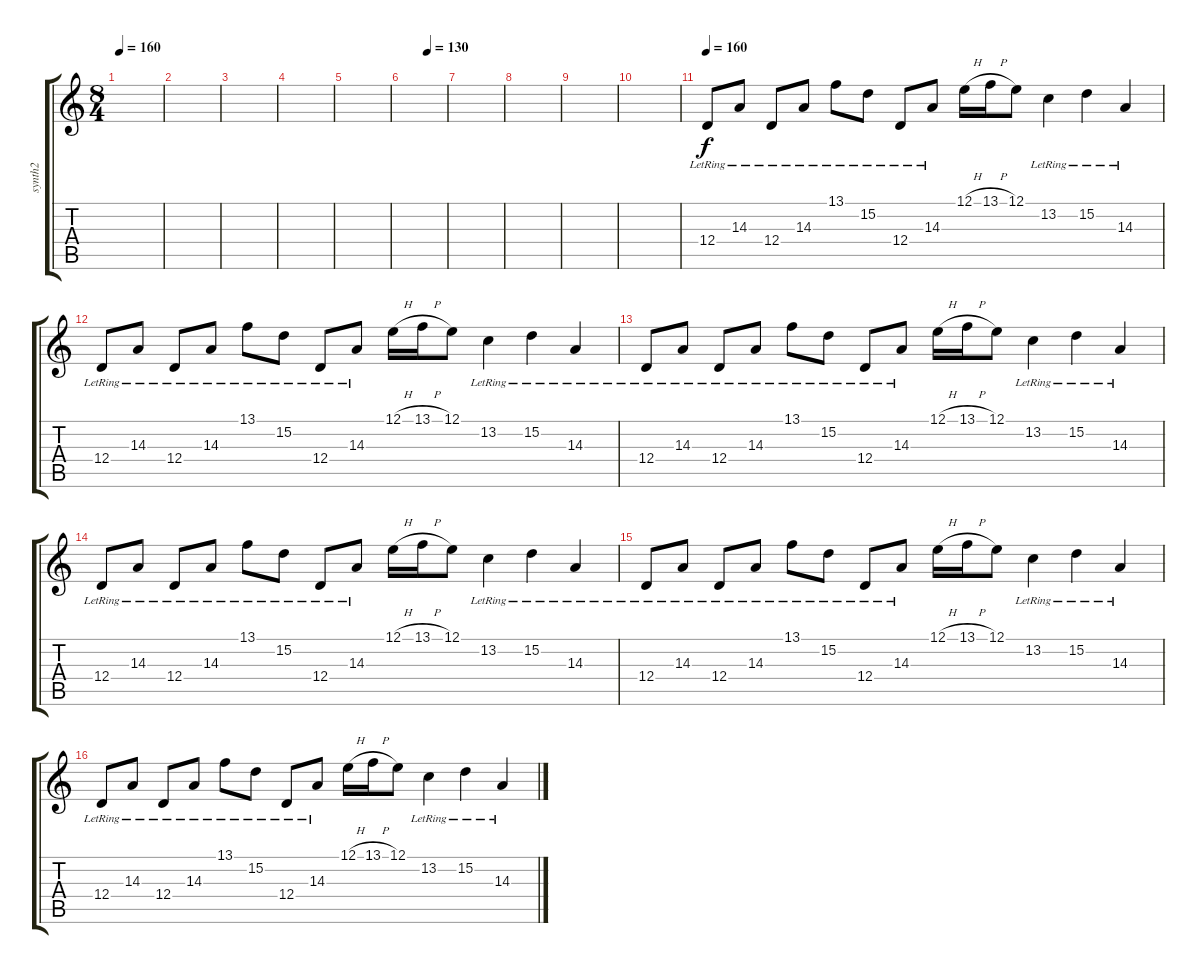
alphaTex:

\track ("synth2" "synth2") {instrument electricpiano1}
\staff {score tabs}
\tuning (E4 B3 G3 D3 A2 E2) {hide}
\ts (8 4)
\tempo 160
\clef g2
\ks c
|
|
|
|
|
\tempo (140 0.5625)
\tempo (130 0.5625)
|
|
|
|
|
\tempo 170
\tempo 160
12.4{lr}.8 14.3{lr}.8 12.4{lr}.8 14.3{lr}.8 13.1{lr}.8 15.2{lr}.8 12.4{lr}.8 14.3{lr}.8 12.1{h}.16 13.1{h}.16 12.1.8 13.2{lr}.4 15.2{lr}.4 14.3{lr}.4 |
12.4{lr}.8 14.3{lr}.8 12.4{lr}.8 14.3{lr}.8 13.1{lr}.8 15.2{lr}.8 12.4{lr}.8 14.3{lr}.8 12.1{h}.16 13.1{h}.16 12.1.8 13.2{lr}.4 15.2{lr}.4 14.3{lr}.4 |
12.4{lr}.8 14.3{lr}.8 12.4{lr}.8 14.3{lr}.8 13.1{lr}.8 15.2{lr}.8 12.4{lr}.8 14.3{lr}.8 12.1{h}.16 13.1{h}.16 12.1.8 13.2{lr}.4 15.2{lr}.4 14.3{lr}.4 |
12.4{lr}.8 14.3{lr}.8 12.4{lr}.8 14.3{lr}.8 13.1{lr}.8 15.2{lr}.8 12.4{lr}.8 14.3{lr}.8 12.1{h}.16 13.1{h}.16 12.1.8 13.2{lr}.4 15.2{lr}.4 14.3{lr}.4 |
12.4{lr}.8 14.3{lr}.8 12.4{lr}.8 14.3{lr}.8 13.1{lr}.8 15.2{lr}.8 12.4{lr}.8 14.3{lr}.8 12.1{h}.16 13.1{h}.16 12.1.8 13.2{lr}.4 15.2{lr}.4 14.3{lr}.4 |
12.4{lr}.8 14.3{lr}.8 12.4{lr}.8 14.3{lr}.8 13.1{lr}.8 15.2{lr}.8 12.4{lr}.8 14.3{lr}.8 12.1{h}.16 13.1{h}.16 12.1.8 13.2{lr}.4 15.2{lr}.4 14.3{lr}.4
